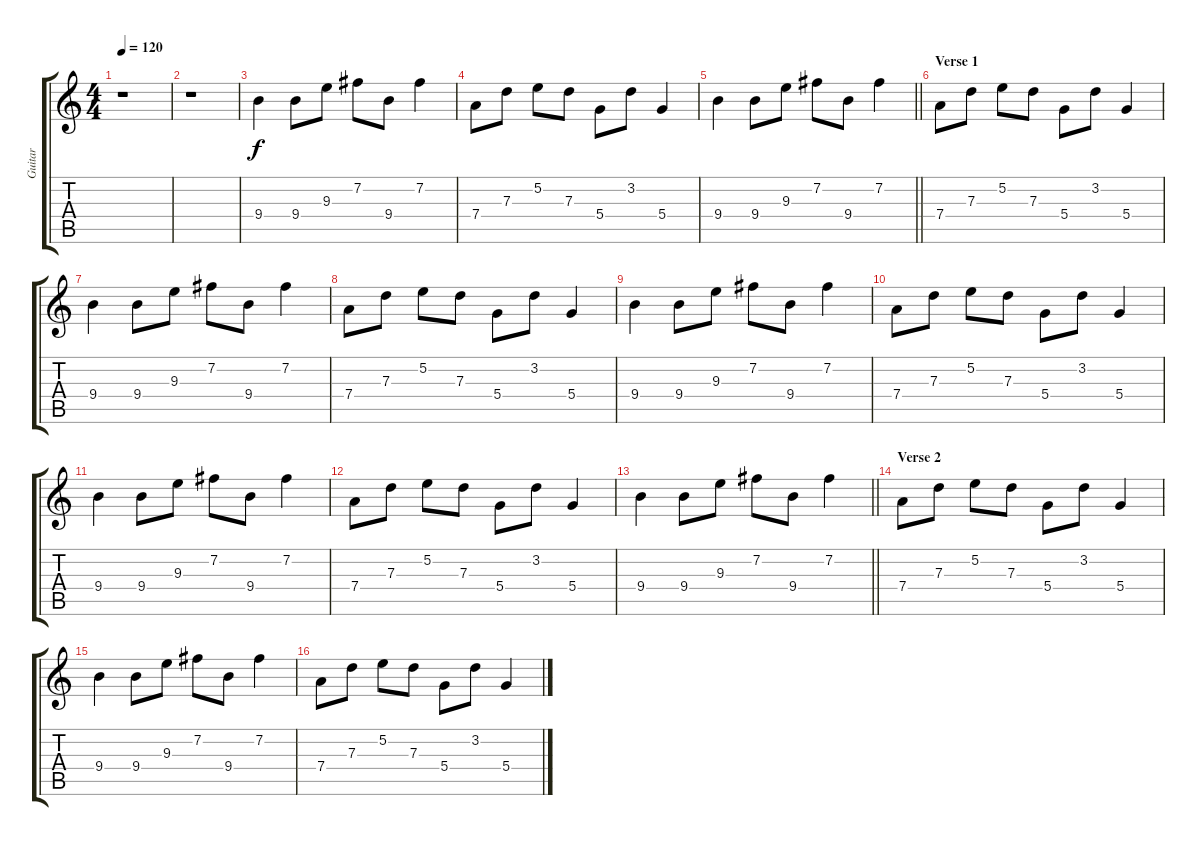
\track ("Guitar" "Guitar") {instrument acousticguitarsteel}
\staff {score tabs}
\tuning (E4 B3 G3 D3 A2 E2) {hide}
\ts (4 4)
\tempo 120
\clef g2
\ks c
r.1{dy f instrument acousticguitarsteel} |
r.1 |
9.4.4 9.4.8 9.3.8 7.2.8 9.4.8 7.2.4 |
7.4.8 7.3.8 5.2.8 7.3.8 5.4.8 3.2.8 5.4.4 |
\barLineRight lightlight
9.4.4 9.4.8 9.3.8 7.2.8 9.4.8 7.2.4 |
\section ("" "Verse 1")
7.4.8 7.3.8 5.2.8 7.3.8 5.4.8 3.2.8 5.4.4 |
9.4.4 9.4.8 9.3.8 7.2.8 9.4.8 7.2.4 |
7.4.8 7.3.8 5.2.8 7.3.8 5.4.8 3.2.8 5.4.4 |
9.4.4 9.4.8 9.3.8 7.2.8 9.4.8 7.2.4 |
7.4.8 7.3.8 5.2.8 7.3.8 5.4.8 3.2.8 5.4.4 |
9.4.4 9.4.8 9.3.8 7.2.8 9.4.8 7.2.4 |
7.4.8 7.3.8 5.2.8 7.3.8 5.4.8 3.2.8 5.4.4 |
\barLineRight lightlight
9.4.4 9.4.8 9.3.8 7.2.8 9.4.8 7.2.4 |
\section ("" "Verse 2")
7.4.8 7.3.8 5.2.8 7.3.8 5.4.8 3.2.8 5.4.4 |
9.4.4 9.4.8 9.3.8 7.2.8 9.4.8 7.2.4 |
7.4.8 7.3.8 5.2.8 7.3.8 5.4.8 3.2.8 5.4.4
